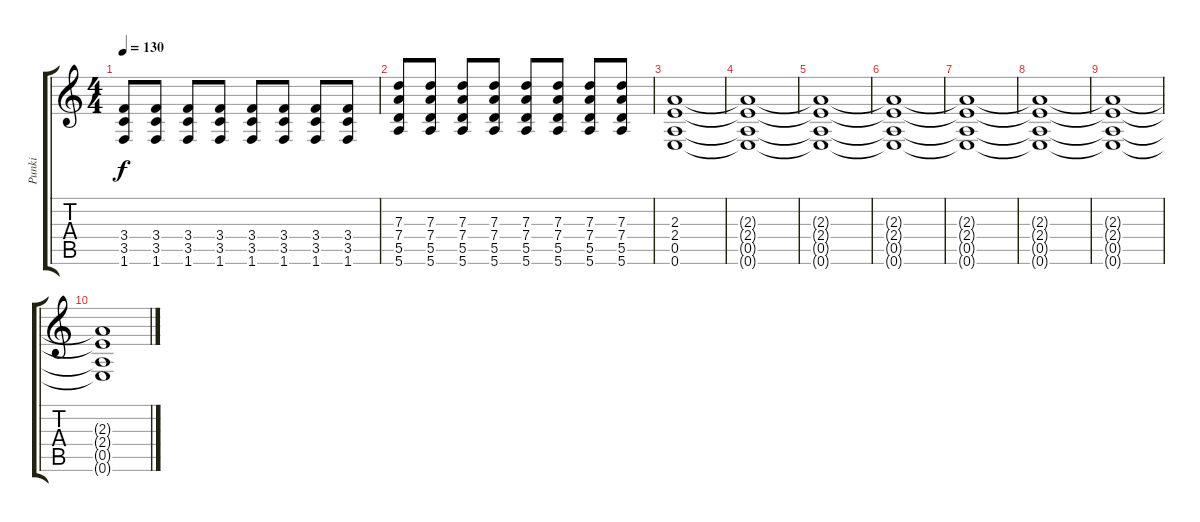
\track ("Punki" "Punki") {instrument distortionguitar}
\staff {score tabs}
\tuning (E4 B3 G3 D3 A2 E2) {hide}
\ts (4 4)
\tempo 130
\clef g2
\ks c
(3.4 3.5 1.6).8{dy f} (3.4 3.5 1.6).8 (3.4 3.5 1.6).8 (3.4 3.5 1.6).8 (3.4 3.5 1.6).8 (3.4 3.5 1.6).8 (3.4 3.5 1.6).8 (3.4 3.5 1.6).8 |
(7.3 7.4 5.5 5.6).8 (7.3 7.4 5.5 5.6).8 (7.3 7.4 5.5 5.6).8 (7.3 7.4 5.5 5.6).8 (7.3 7.4 5.5 5.6).8 (7.3 7.4 5.5 5.6).8 (7.3 7.4 5.5 5.6).8 (7.3 7.4 5.5 5.6).8 |
(2.3 2.4 0.5 0.6).1 |
(2.3{t} 2.4{t} 0.5{t} 0.6{t}).1{volume 10} |
(2.3{t} 2.4{t} 0.5{t} 0.6{t}).1{volume 8} |
(2.3{t} 2.4{t} 0.5{t} 0.6{t}).1{volume 6} |
(2.3{t} 2.4{t} 0.5{t} 0.6{t}).1{volume 4} |
(2.3{t} 2.4{t} 0.5{t} 0.6{t}).1{volume 2} |
(2.3{t} 2.4{t} 0.5{t} 0.6{t}).1 |
(2.3{t} 2.4{t} 0.5{t} 0.6{t}).1
